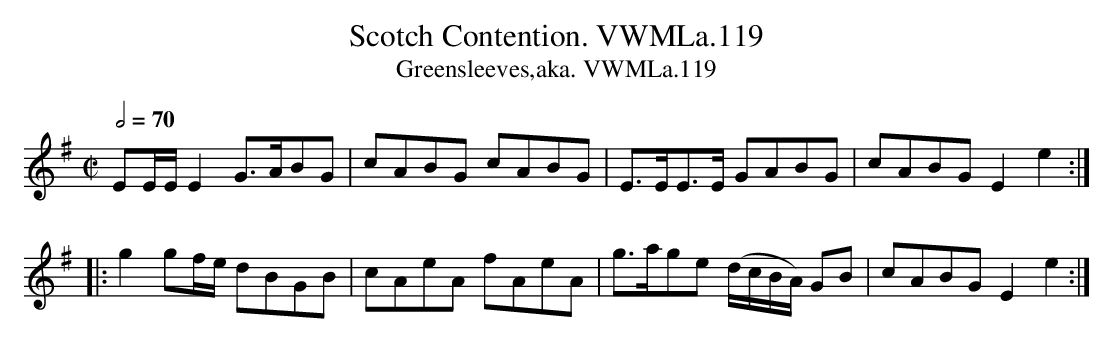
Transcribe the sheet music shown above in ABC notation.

X:1
T:Scotch Contention. VWMLa.119
T:Greensleeves,aka. VWMLa.119
M:C|
L:1/8
Q:1/2=70
K:Em
EE/E/E2 G>ABG|cABG cABG|E>EE>E GABG|cABG E2e2:|
|:g2gf/e/ dBGB|cAeA fAeA|g>age (d/c/B/A/) GB|cABG E2e2:|
